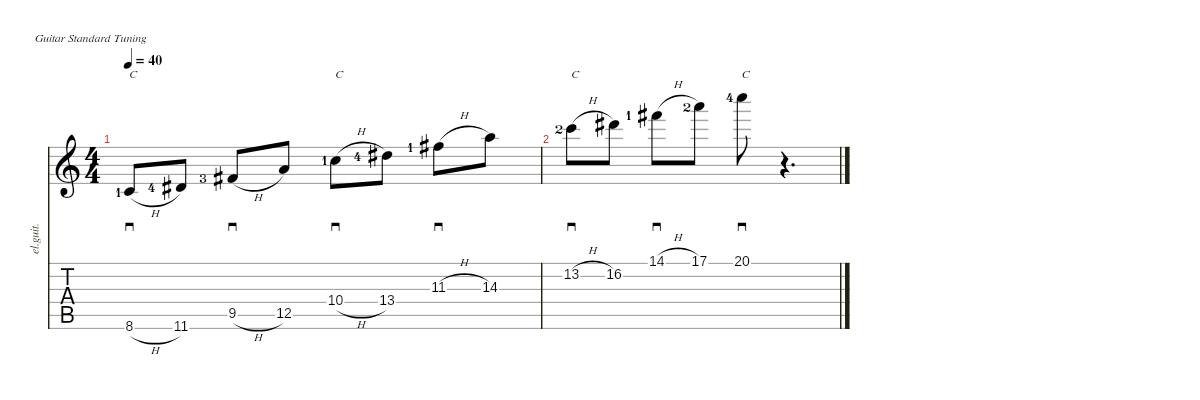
\defaultSystemsLayout 4
\hideDynamics
\bracketExtendMode nobrackets
\track ("Clean Guitar" "el.guit.") {instrument electricguitarclean}
\staff {score tabs}
\tuning (E4 B3 G3 D3 A2 E2)
\ts (4 4)
\tempo 40
\clef g2
\scale
0.549629
\ks c
8.6{h lf 2}.8{sd txt "C" dy mf instrument electricguitarclean beam Up} 11.6{lf 5 acc #}.8{beam Up} 9.5{h lf 4 acc #}.8{sd beam Up} 12.5.8{beam Up} 10.4{h lf 2}.8{sd txt "C" beam Down} 13.4{lf 5 acc #}.8{beam Down} 11.3{h lf 2 acc #}.8{sd beam Down} 14.3.8{beam Down} |
\scale
0.450371 13.2{h lf 3}.8{sd txt "C" beam Down} 16.2{acc #}.8{beam Down} 14.1{h lf 2 acc #}.8{sd beam Down} 17.1{lf 3}.8{beam Down} 20.1{lf 5}.8{sd txt "C" beam Down} r.4{d beam Down}
